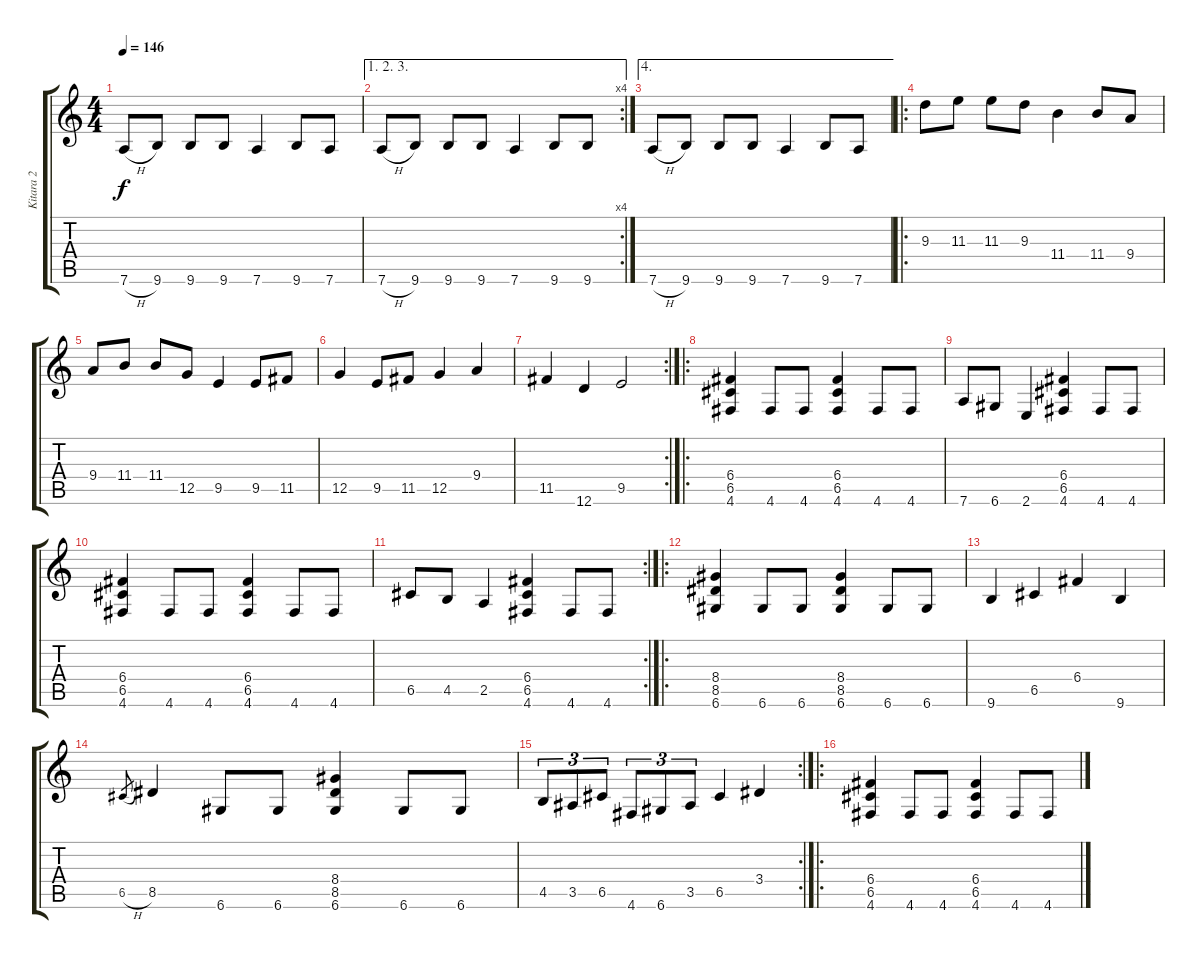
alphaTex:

\track ("Kitara 2" "Kitara 2") {instrument distortionguitar}
\staff {score tabs}
\tuning (D4 A3 F3 C3 G2 D2) {hide}
\ts (4 4)
\tempo 146
\clef g2
\ks c
7.6{h}.8{dy f} 9.6.8 9.6.8 9.6.8 7.6.4 9.6.8 7.6.8 |
\ae (1 2 3)
\rc 4
7.6{h}.8 9.6.8 9.6.8 9.6.8 7.6.4 9.6.8 9.6.8 |
\ae 4
7.6{h}.8 9.6.8 9.6.8 9.6.8 7.6.4 9.6.8 7.6.8 |
\ro
\section ("" "")
9.3.8 11.3.8 11.3.8 9.3.8 11.4.4 11.4.8 9.4.8 |
9.4.8 11.4.8 11.4.8 12.5.8 9.5.4 9.5.8 11.5.8 |
12.5.4 9.5.8 11.5.8 12.5.4 9.4.4 |
\rc 2
11.5.4 12.6.4 9.5.2 |
\ro
\section ("" "")
(6.4 6.5 4.6).4 4.6.8 4.6.8 (6.4 6.5 4.6).4 4.6.8 4.6.8 |
7.6.8 6.6.8 2.6.4 (6.4 6.5 4.6).4 4.6.8 4.6.8 |
(6.4 6.5 4.6).4 4.6.8 4.6.8 (6.4 6.5 4.6).4 4.6.8 4.6.8 |
\rc 2
6.5.8 4.5.8 2.5.4 (6.4 6.5 4.6).4 4.6.8 4.6.8 |
\ro
\section ("" "")
(8.4 8.5 6.6).4 6.6.8 6.6.8 (8.4 8.5 6.6).4 6.6.8 6.6.8 |
9.6.4 6.5.4 6.4.4 9.6.4 |
6.5{h}.8{gr} 8.5.4 6.6.8 6.6.8 (8.4 8.5 6.6).4 6.6.8 6.6.8 |
\rc 2
4.5.8{tu (3 2)} 3.5.8{tu (3 2)} 6.5.8{tu (3 2)} 4.6.8{tu (3 2)} 6.6.8{tu (3 2)} 3.5.8{tu (3 2)} 6.5.4 3.4.4 |
\ro
\section ("" "")
(6.4 6.5 4.6).4 4.6.8 4.6.8 (6.4 6.5 4.6).4 4.6.8 4.6.8
